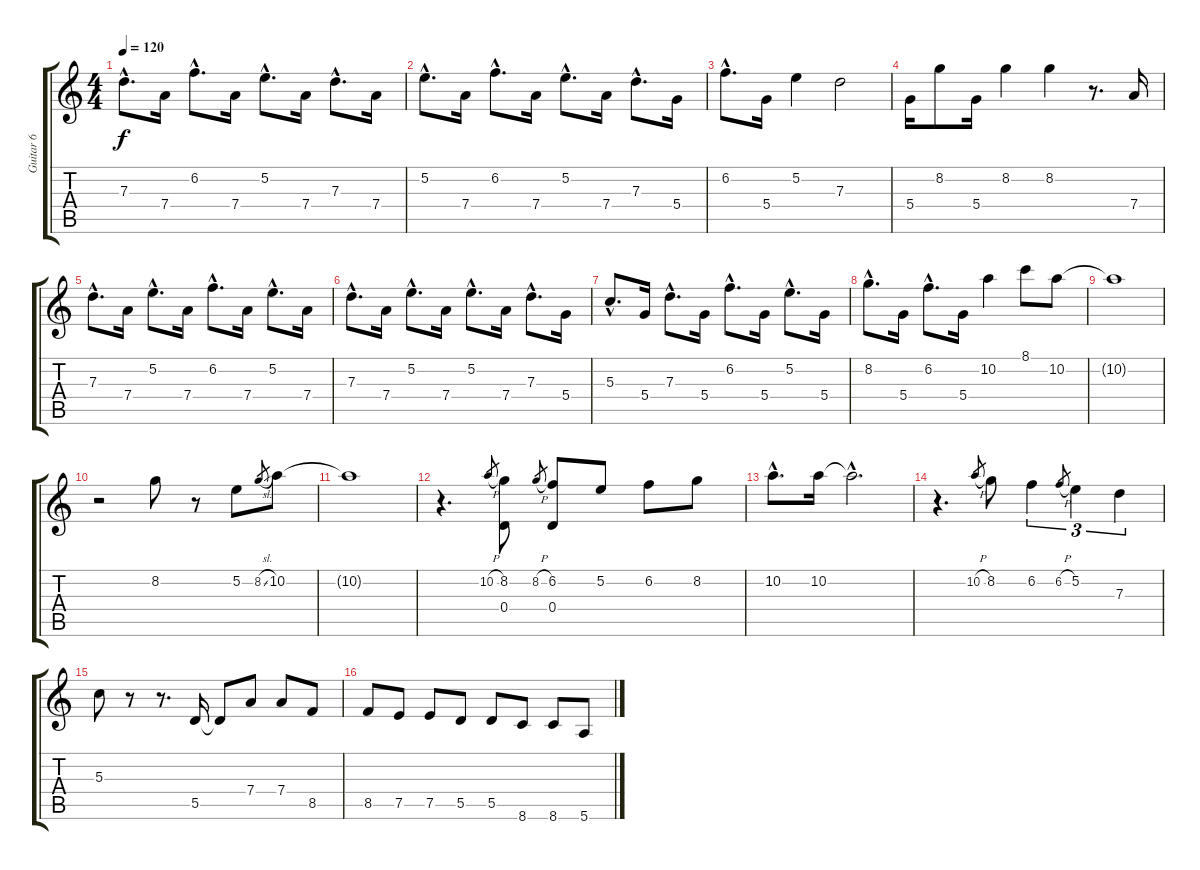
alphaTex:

\track ("Guitar 6" "Guitar 6") {instrument acousticguitarsteel}
\staff {score tabs}
\tuning (E4 B3 G3 D3 A2 E2) {hide}
\ts (4 4)
\tempo 120
\clef g2
\ks c
7.3{hac}.8{d dy f} 7.4.16 6.2{hac}.8{d} 7.4.16 5.2{hac}.8{d} 7.4.16 7.3{hac}.8{d} 7.4.16 |
5.2{hac}.8{d} 7.4.16 6.2{hac}.8{d} 7.4.16 5.2{hac}.8{d} 7.4.16 7.3{hac}.8{d} 5.4.16 |
6.2{hac}.8{d} 5.4.16 5.2.4 7.3.2 |
5.4.16 8.2.8 5.4.16 8.2.4 8.2.4 r.8{d} 7.4.16 |
7.3{hac}.8{d} 7.4.16 5.2{hac}.8{d} 7.4.16 6.2{hac}.8{d} 7.4.16 5.2{hac}.8{d} 7.4.16 |
7.3{hac}.8{d} 7.4.16 5.2{hac}.8{d} 7.4.16 5.2{hac}.8{d} 7.4.16 7.3{hac}.8{d} 5.4.16 |
5.3{hac}.8{d} 5.4.16 7.3{hac}.8{d} 5.4.16 6.2{hac}.8{d} 5.4.16 5.2{hac}.8{d} 5.4.16 |
8.2{hac}.8{d} 5.4.16 6.2{hac}.8{d} 5.4.16 10.2.4 8.1.8 10.2.8 |
10.2{t}.1 |
r.2 8.2.8 r.8 5.2.8 8.2{sl}.8{gr} 10.2.8 |
10.2{t}.1 |
r.4{d} 10.2{h}.8{gr} (8.2 0.4).8 8.2{h}.8{gr} (6.2 0.4).8 5.2.8 6.2.8 8.2.8 |
10.2{hac}.8{d} 10.2.16 10.2{hac t}.2{d} |
r.4{d} 10.2{h}.8{gr} 8.2.8 6.2.4{tu (3 2)} 6.2{h}.8{gr} 5.2.4{tu (3 2)} 7.3.4{tu (3 2)} |
5.3.8 r.8 r.8{d} 5.5.16 5.5{t}.8 7.4.8 7.4.8 8.5.8 |
8.5.8 7.5.8 7.5.8 5.5.8 5.5.8 8.6.8 8.6.8 5.6.8
